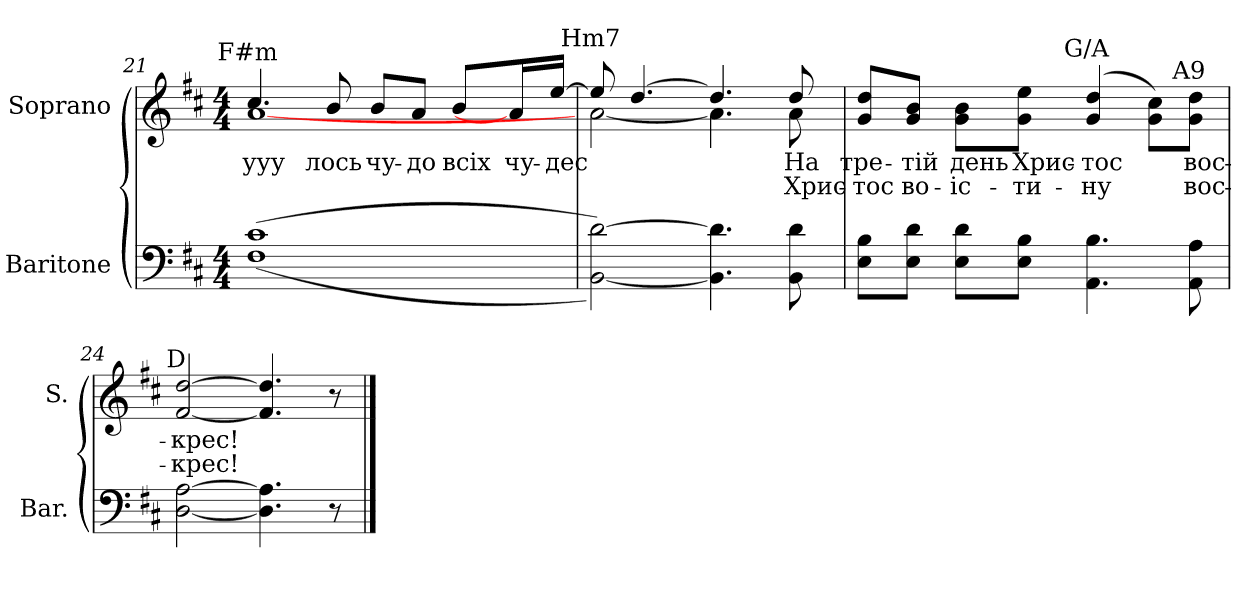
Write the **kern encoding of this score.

**kern	**kern	**text	**text
*part2	*part1	*part1	*part1
*staff2	*staff1	*staff1	*staff1
*I"Baritone	*I"Soprano	*	*
*I'Bar.	*I'S.	*	*
!!LO:LB:g=z
*clefF4	*clefG2	*	*
*k[f#c#]	*k[f#c#]	*	*
*D:	*D:	*	*
*M4/4	*M4/4	*	*
=21	=21	=21	=21
!	!	!LO:LY:b:color=#000000	!
*	*^	*	*
!	!LO:TX:a:cj:t=F#m	!	!	!
!	!	!	!LO:LY:b:color=#000000	!
((1F#i 1c#i	4.cc#i/	[<1ai	ууу	.
!	!	!	!LO:LY:b:color=#000000	!
.	8bi/	.	-лось	.
!	!	!	!LO:LY:b:color=#000000	!
.	8bi/L	.	чу-	.
!	!	!	!LO:LY:b:color=#000000	!
.	8ai/J	.	-до	.
!	!	!	!LO:LY:b:color=#000000	!
.	8bi/L	.	всіх	.
!	!	!	!LO:LY:b:color=#000000	!
.	16ai/L]	.	чу-	.
!	!	!	!LO:LY:b:color=#000000	!
.	[>16eei/JJ	.	-дес	.
=22	=22	=22	=22	=22
!	!LO:TX:a:cj:t=Hm7	!	!	!
[<2BBi\ [>2di))	8eei/]	[<2ai\	.	.
.	[>4.ddi/	.	.	.
4.BBi\] 4.di]	4.ddi/]	4.ai\]	.	.
!	!	!	!LO:LY:b:color=#000000	!LO:LY:b:color=#000000
8BBi\ 8di	8ddi/	8ai\	На	Хрис-
*	*v	*v	*	*
=23	=23	=23	=23
*	*^	*	*
!	!LO:TX:a:cj:t=Em7	!	!	!
!	!	!	!LO:LY:b:color=#000000	!LO:LY:b:color=#000000
*	*v	*v	*	*
8Ei\ 8Bi\L	8gi/ 8ddi/L	тре-	-тос
!	!	!LO:LY:b:color=#000000	!LO:LY:b:color=#000000
8Ei\ 8di\J	8gi/ 8bi/J	-тій	во-
!	!	!LO:LY:b:color=#000000	!LO:LY:b:color=#000000
8Ei\ 8di\L	8gi\ 8bi\L	день	-іс-
!	!	!LO:LY:b:color=#000000	!LO:LY:b:color=#000000
8Ei\ 8Bi\J	8gi\ 8eei\J	Хрис-	-ти-
!	!LO:TX:a:cj:t=G/A	!	!
!	!	!LO:LY:b:color=#000000	!LO:LY:b:color=#000000
4.AAi\ 4.Bi	(4gi/ 4ddi	-тос	-ну
.	8gi\ 8cc#i\L)	.	.
!	!LO:TX:a:cj:t=A9	!	!
!	!	!LO:LY:b:color=#000000	!LO:LY:b:color=#000000
8AAi\ 8Ai	8gi\ 8ddi\J	вос-	вос-
=24	=24	=24	=24
!	!LO:TX:a:cj:t=D	!	!
!	!	!LO:LY:b:color=#000000	!LO:LY:b:color=#000000
[<2Di\ [>2Ai	[<2f#i/ [>2ddi	-крес!	-крес!
4.Di\] 4.Ai]	4.f#i/] 4.ddi]	.	.
8r	8r	.	.
==	==	==	==
*-	*-	*-	*-
